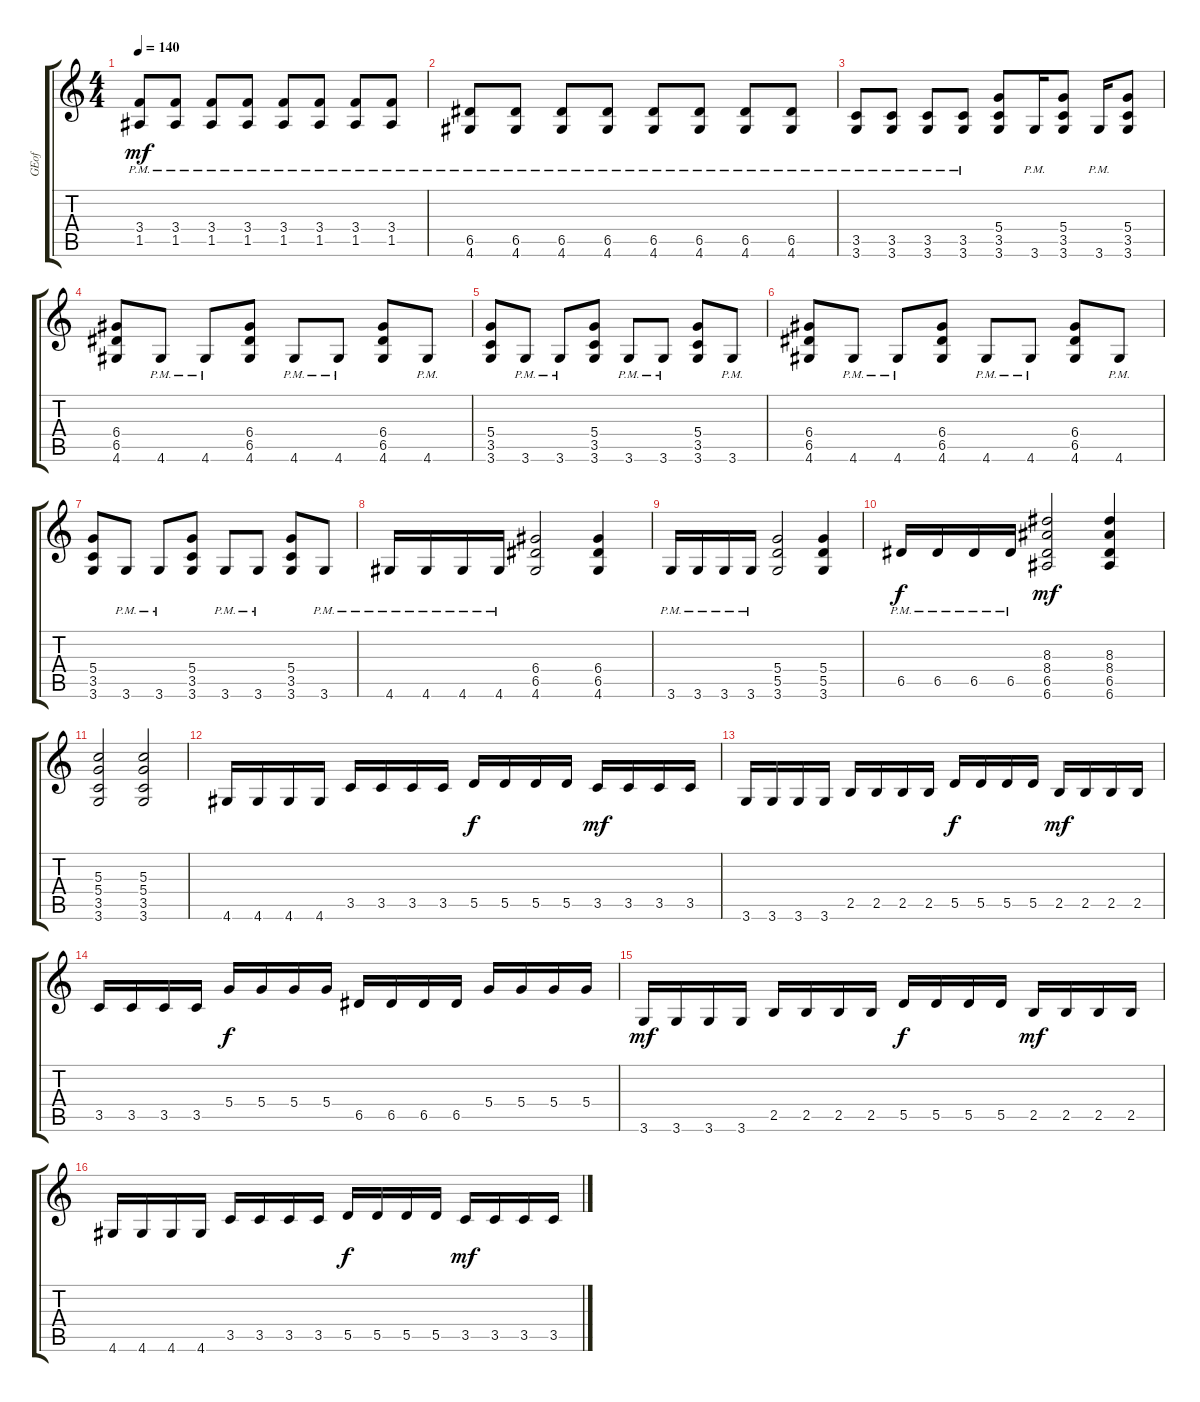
\track ("GEof" "GEof") {instrument distortionguitar}
\staff {score tabs}
\tuning (E4 B3 G3 D3 A2 E2) {hide}
\ts (4 4)
\tempo 140
\clef g2
\ks c
(3.4{pm} 1.5{pm}).8{dy mf} (3.4{pm} 1.5{pm}).8 (3.4{pm} 1.5{pm}).8 (3.4{pm} 1.5{pm}).8 (3.4{pm} 1.5{pm}).8 (3.4{pm} 1.5{pm}).8 (3.4{pm} 1.5{pm}).8 (3.4{pm} 1.5{pm}).8 |
(6.5{pm} 4.6{pm}).8 (6.5{pm} 4.6{pm}).8 (6.5{pm} 4.6{pm}).8 (6.5{pm} 4.6{pm}).8 (6.5{pm} 4.6{pm}).8 (6.5{pm} 4.6{pm}).8 (6.5{pm} 4.6{pm}).8 (6.5{pm} 4.6{pm}).8 |
(3.5 3.6{pm}).8 (3.5{pm} 3.6{pm}).8 (3.5{pm} 3.6{pm}).8 (3.5{pm} 3.6{pm}).8 (5.4 3.5 3.6).8 3.6{pm}.16 (5.4 3.5 3.6).8 3.6{pm}.16 (5.4 3.5 3.6).8 |
(6.4 6.5 4.6).8 4.6{pm}.8 4.6{pm}.8 (6.4 6.5 4.6).8 4.6{pm}.8 4.6{pm}.8 (6.4 6.5 4.6).8 4.6{pm}.8 |
(5.4 3.5 3.6).8 3.6{pm}.8 3.6{pm}.8 (5.4 3.5 3.6).8 3.6{pm}.8 3.6{pm}.8 (5.4 3.5 3.6).8 3.6{pm}.8 |
(6.4 6.5 4.6).8 4.6{pm}.8 4.6{pm}.8 (6.4 6.5 4.6).8 4.6{pm}.8 4.6{pm}.8 (6.4 6.5 4.6).8 4.6{pm}.8 |
(5.4 3.5 3.6).8 3.6{pm}.8 3.6{pm}.8 (5.4 3.5 3.6).8 3.6{pm}.8 3.6{pm}.8 (5.4 3.5 3.6).8 3.6{pm}.8 |
4.6{pm}.16 4.6{pm}.16 4.6{pm}.16 4.6{pm}.16 (6.4 6.5 4.6).2 (6.4 6.5 4.6).4 |
3.6{pm}.16 3.6{pm}.16 3.6{pm}.16 3.6{pm}.16 (5.4 5.5 3.6).2 (5.4 5.5 3.6).4 |
6.5{pm}.16{dy f} 6.5{pm}.16 6.5{pm}.16 6.5{pm}.16 (8.3 8.4 6.5 6.6).2{dy mf} (8.3 8.4 6.5 6.6).4 |
(5.3 5.4 3.5 3.6).2 (5.3 5.4 3.5 3.6).2 |
4.6.16 4.6.16 4.6.16 4.6.16 3.5.16 3.5.16 3.5.16 3.5.16 5.5.16{dy f} 5.5.16 5.5.16 5.5.16 3.5.16{dy mf} 3.5.16 3.5.16 3.5.16 |
3.6.16 3.6.16 3.6.16 3.6.16 2.5.16 2.5.16 2.5.16 2.5.16 5.5.16{dy f} 5.5.16 5.5.16 5.5.16 2.5.16{dy mf} 2.5.16 2.5.16 2.5.16 |
3.5.16 3.5.16 3.5.16 3.5.16 5.4.16{dy f} 5.4.16 5.4.16 5.4.16 6.5.16 6.5.16 6.5.16 6.5.16 5.4.16 5.4.16 5.4.16 5.4.16 |
3.6.16{dy mf} 3.6.16 3.6.16 3.6.16 2.5.16 2.5.16 2.5.16 2.5.16 5.5.16{dy f} 5.5.16 5.5.16 5.5.16 2.5.16{dy mf} 2.5.16 2.5.16 2.5.16 |
4.6.16 4.6.16 4.6.16 4.6.16 3.5.16 3.5.16 3.5.16 3.5.16 5.5.16{dy f} 5.5.16 5.5.16 5.5.16 3.5.16{dy mf} 3.5.16 3.5.16 3.5.16
